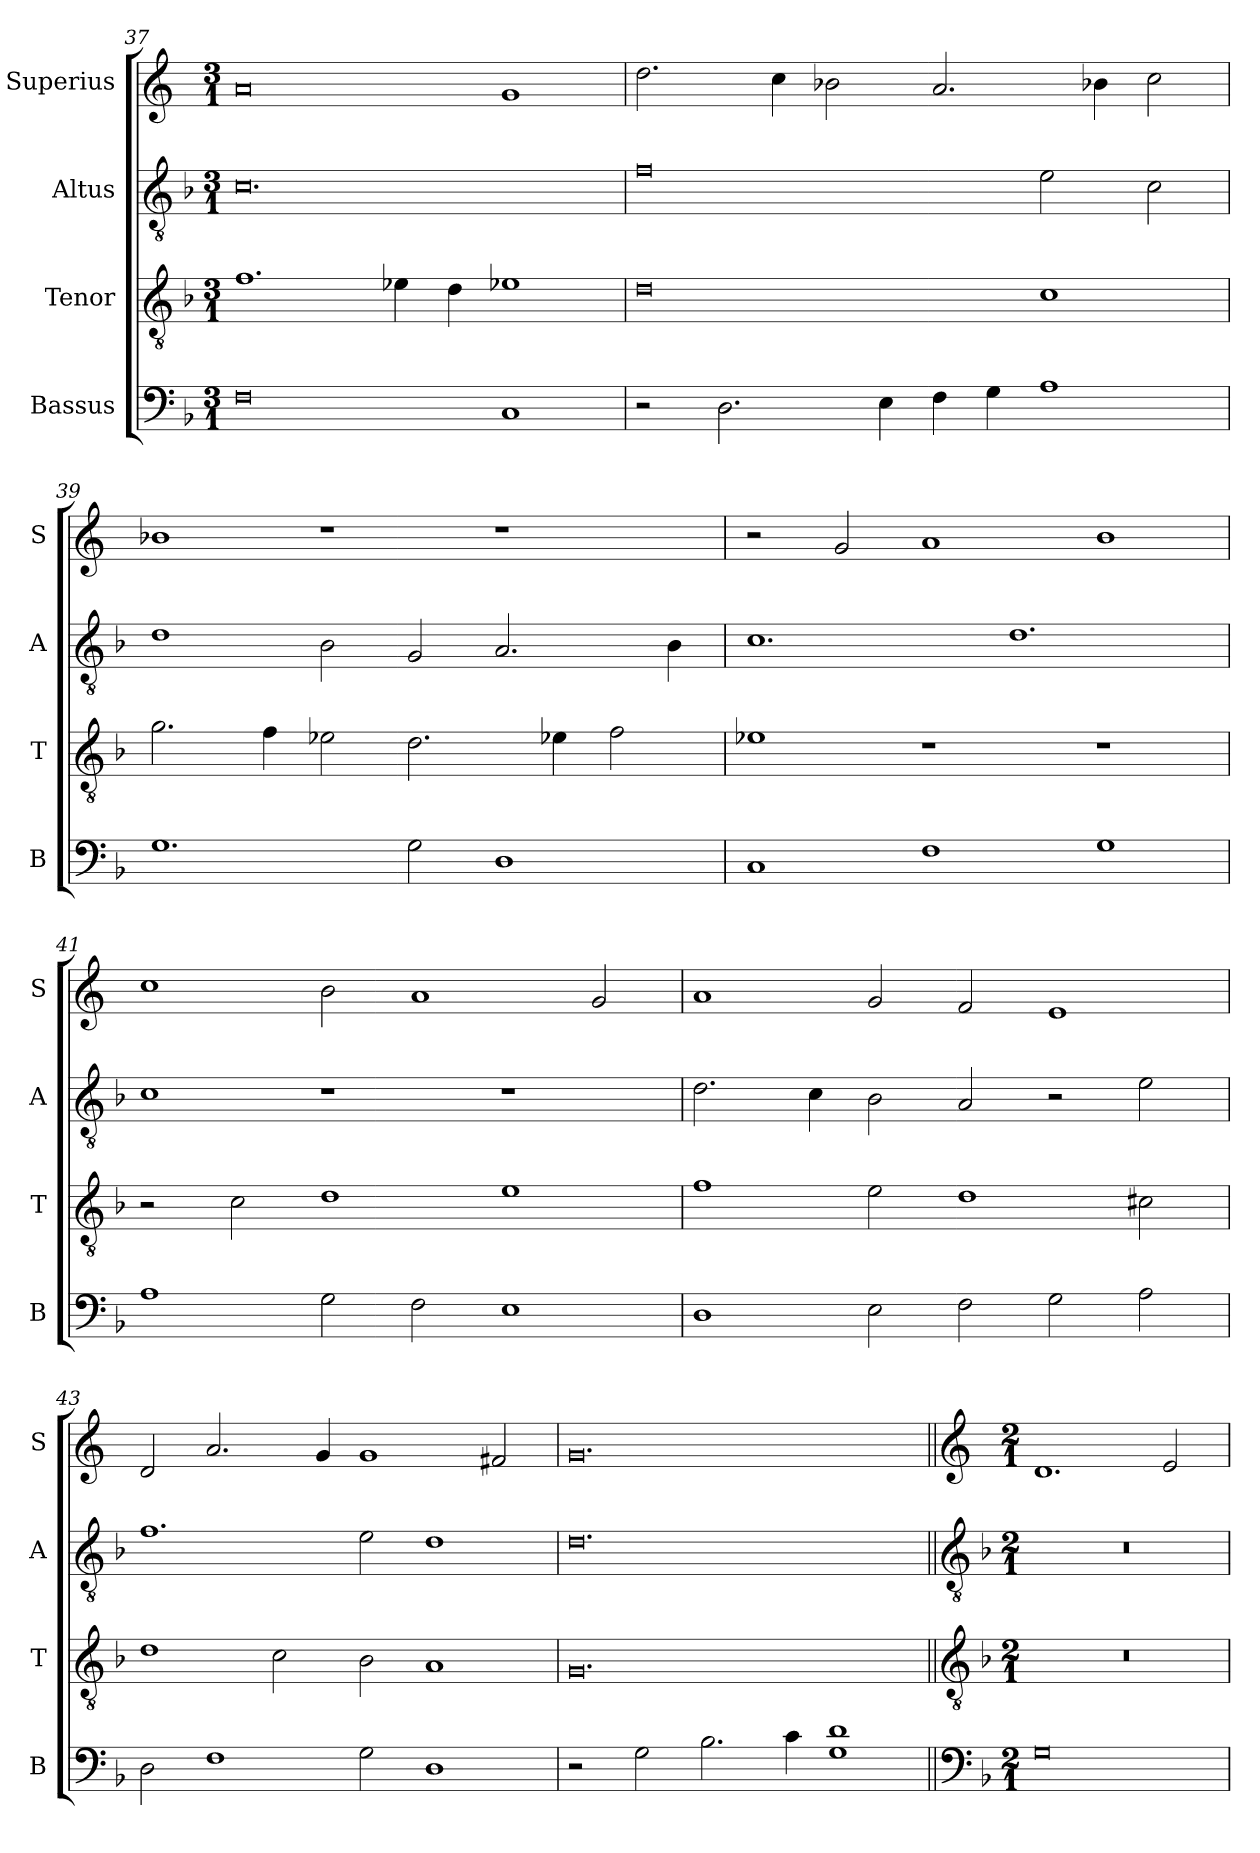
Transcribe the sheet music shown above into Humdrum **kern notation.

**kern	**kern	**kern	**kern
*part4	*part3	*part2	*part1
*staff4	*staff3	*staff2	*staff1
*I"Bassus	*I"Tenor	*I"Altus	*I"Superius
*I'B	*I'T	*I'A	*I'S
*clefF4	*clefGv2	*clefGv2	*clefG2
*k[b-]	*k[b-]	*k[b-]	*k[]
*M3/1	*M3/1	*M3/1	*M3/1
=37	=37	=37	=37
0F	1.f	0.c	0a
.	4e-X\	.	.
.	4d\	.	.
1C	1e-X	.	1g
=38	=38	=38	=38
2r	0d	0f	2.dd\
2.D\	.	.	.
.	.	.	4cc\
.	.	.	2b-X\
4E\	.	.	.
4F\	.	.	2.a/
4G\	.	.	.
1A	1c	2e\	.
.	.	.	4b-X\
.	.	2c\	2cc\
=39	=39	=39	=39
1.G	2.g\	1d	1b-X
.	4f\	.	.
.	2e-X\	2B-\	1r
2G\	2.d\	2G/	.
1D	.	2.A/	1r
.	4e-X\	.	.
.	2f\	.	.
.	.	4B-\	.
=40	=40	=40	=40
1C	1e-X	1.c	2r
.	.	.	2g/
1F	1r	.	1a
.	.	1.d	.
1G	1r	.	1b
=41	=41	=41	=41
1A	2r	1c	1cc
.	2c\	.	.
2G\	1d	1r	2b\
2F\	.	.	1a
1E	1e	1r	.
.	.	.	2g/
=42	=42	=42	=42
1D	1f	2.d\	1a
.	.	4c\	.
2E\	2e\	2B-\	2g/
2F\	1d	2A/	2f/
2G\	.	2r	1e
2A\	2c#X\	2e\	.
=43	=43	=43	=43
2D\	1d	1.f	2d/
1F	.	.	2.a/
.	2c\	.	.
.	.	.	4g/
2G\	2B-\	2e\	1g
1D	1A	1d	.
.	.	.	2f#X/
=44	=44	=44	=44
*^	*	*	*
2r	0ryy	0.G	0.d	0.g
2G\	.	.	.	.
2.B-\	.	.	.	.
4c\	.	.	.	.
1G\	1d/	.	.	.
*v	*v	*	*	*
!!LO:LB:g=z
=45||	=45||	=45||	=45||
*clefF4	*clefGv2	*clefGv2	*clefG2
*k[b-]	*k[b-]	*k[b-]	*k[]
*M2/1	*M2/1	*M2/1	*M2/1
0G	0r	0r	1.d
.	.	.	2e/
=	=	=	=
*-	*-	*-	*-
